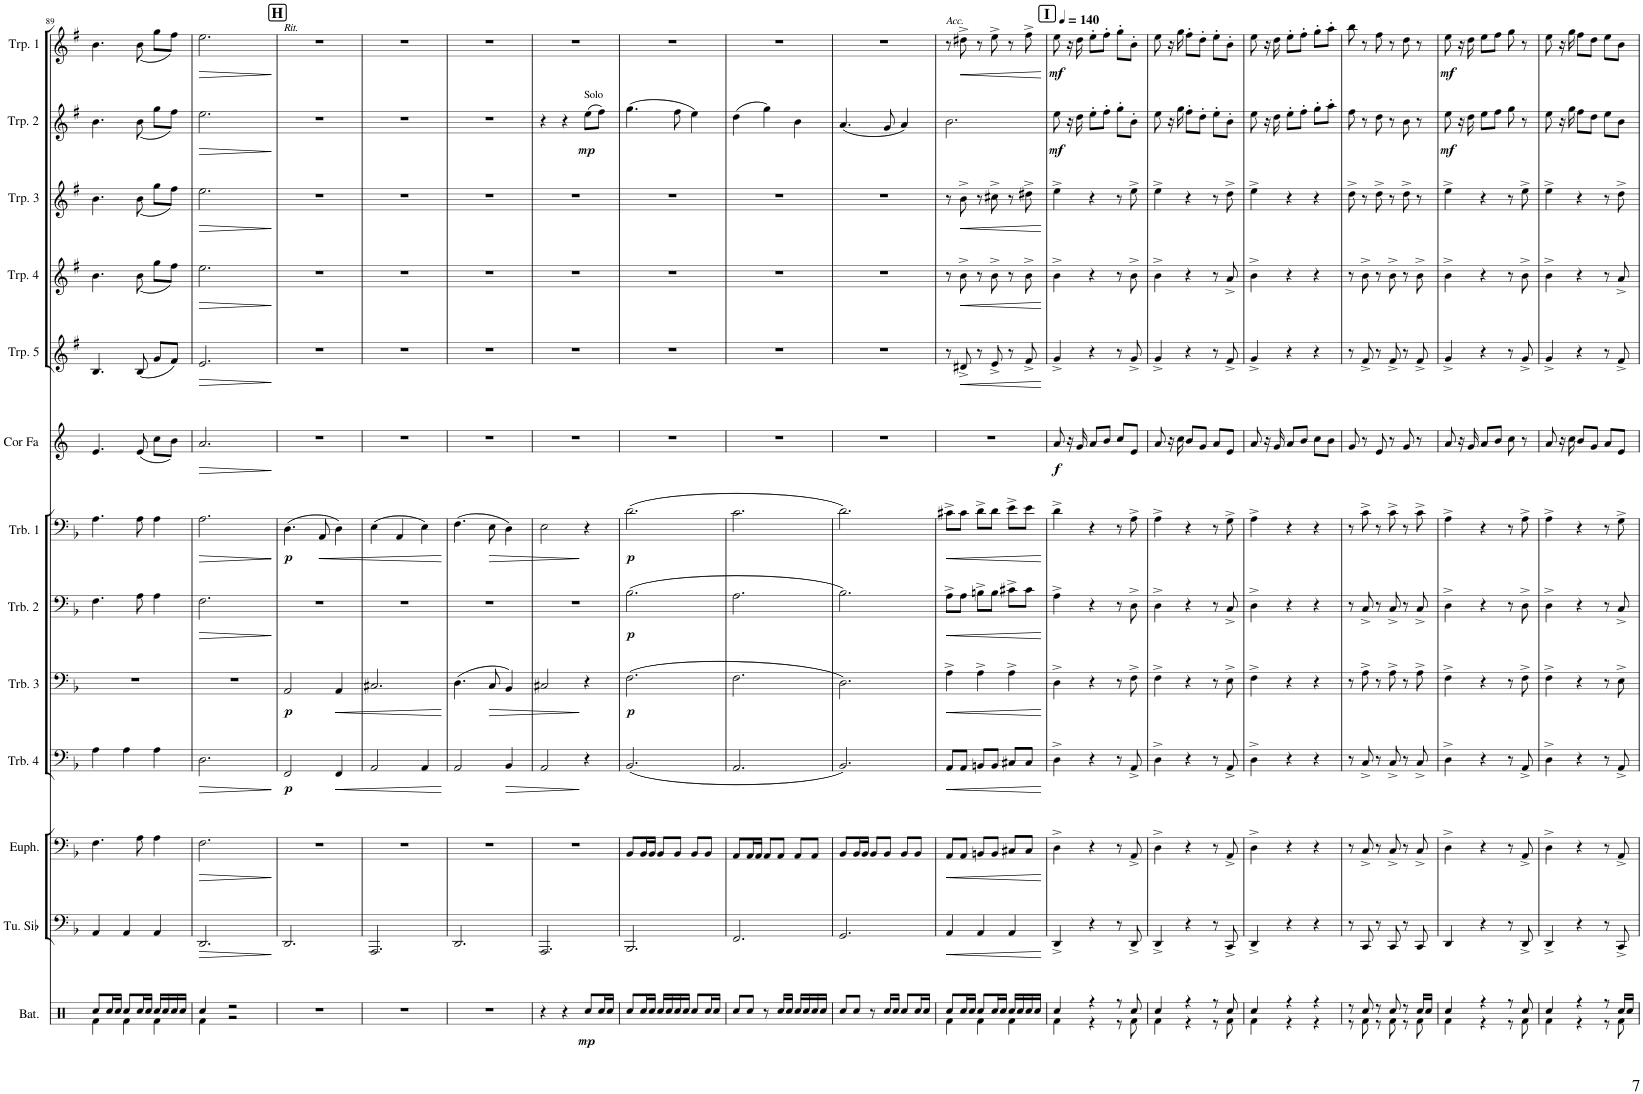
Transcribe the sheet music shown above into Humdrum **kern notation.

**kern	**dynam	**kern	**dynam	**kern	**dynam	**kern	**dynam	**kern	**dynam	**kern	**dynam	**kern	**dynam	**kern	**dynam	**kern	**dynam	**kern	**dynam	**kern	**dynam	**kern	**dynam	**kern	**dynam
*part13	*part13	*part12	*part12	*part11	*part11	*part10	*part10	*part9	*part9	*part8	*part8	*part7	*part7	*part6	*part6	*part5	*part5	*part4	*part4	*part3	*part3	*part2	*part2	*part1	*part1
*staff13	*staff13	*staff12	*staff12	*staff11	*staff11	*staff10	*staff10	*staff9	*staff9	*staff8	*staff8	*staff7	*staff7	*staff6	*staff6	*staff5	*staff5	*staff4	*staff4	*staff3	*staff3	*staff2	*staff2	*staff1	*staff1
*I"Batterie	*	*I"Tuba en Sib	*	*I"Euphonium	*	*I"Trombone 4	*	*I"Trombone 3	*	*I"Trombone 2	*	*I"Trombone 1	*	*I"Cor en Fa	*	*I"Trompette 5	*	*I"Trompette 4	*	*I"Trompette 3	*	*I"Trompette 2	*	*I"Trompette 1	*
*I'Bat.	*	*I'Tu. Sib	*	*I'Euph.	*	*I'Trb. 4	*	*I'Trb. 3	*	*I'Trb. 2	*	*I'Trb. 1	*	*I'Cor Fa	*	*I'Trp. 5	*	*I'Trp. 4	*	*I'Trp. 3	*	*I'Trp. 2	*	*I'Trp. 1	*
!!LO:PB:g=z
*clefX	*	*clefF4	*	*clefF4	*	*clefF4	*	*clefF4	*	*clefF4	*	*clefF4	*	*clefG2	*	*clefG2	*	*clefG2	*	*clefG2	*	*clefG2	*	*clefG2	*
*	*	*	*	*	*	*	*	*	*	*	*	*	*	*ITrd4c7	*	*ITrd1c2	*	*ITrd1c2	*	*ITrd1c2	*	*ITrd1c2	*	*ITrd1c2	*
*k[]	*	*k[b-]	*	*k[b-]	*	*k[b-]	*	*k[b-]	*	*k[b-]	*	*k[b-]	*	*k[]	*	*k[f#]	*	*k[f#]	*	*k[f#]	*	*k[f#]	*	*k[f#]	*
*M3/4	*	*M3/4	*	*M3/4	*	*M3/4	*	*M3/4	*	*M3/4	*	*M3/4	*	*M3/4	*	*M3/4	*	*M3/4	*	*M3/4	*	*M3/4	*	*M3/4	*
=89	=89	=89	=89	=89	=89	=89	=89	=89	=89	=89	=89	=89	=89	=89	=89	=89	=89	=89	=89	=89	=89	=89	=89	=89	=89
*^	*	*	*	*	*	*	*	*	*	*	*	*	*	*	*	*	*	*	*	*	*	*	*	*	*
8Rcc/L	4Rf\	.	4AA/	.	4.F\	.	4A\	.	2.r	.	4.F\	.	4.A\	.	4.e/	.	4.B/	.	4.b\	.	4.b\	.	4.b\	.	4.b\	.
16Rcc/L	.	.	.	.	.	.	.	.	.	.	.	.	.	.	.	.	.	.	.	.	.	.	.	.	.	.
16Rcc/JJ	.	.	.	.	.	.	.	.	.	.	.	.	.	.	.	.	.	.	.	.	.	.	.	.	.	.
8Rcc/L	4Rf\	.	4AA/	.	.	.	4A\	.	.	.	.	.	.	.	.	.	.	.	.	.	.	.	.	.	.	.
16Rcc/L	.	.	.	.	8A\	.	.	.	.	.	8A\	.	8A\	.	(<8e/	.	(<8B/	.	(<8b\	.	(<8b\	.	(<8b\	.	(<8b\	.
16Rcc/JJ	.	.	.	.	.	.	.	.	.	.	.	.	.	.	.	.	.	.	.	.	.	.	.	.	.	.
16Rcc/LL	4Rf\	.	4AA/	.	4A\	.	4A\	.	.	.	4A\	.	4A\	.	8cc\L	.	8g/L	.	8gg\L	.	8gg\L	.	8gg\L	.	8gg\L	.
16Rcc/	.	.	.	.	.	.	.	.	.	.	.	.	.	.	.	.	.	.	.	.	.	.	.	.	.	.
16Rcc/	.	.	.	.	.	.	.	.	.	.	.	.	.	.	8b\J)	.	8f#/J)	.	8ff#\J)	.	8ff#\J)	.	8ff#\J)	.	8ff#\J)	.
16Rcc/JJ	.	.	.	.	.	.	.	.	.	.	.	.	.	.	.	.	.	.	.	.	.	.	.	.	.	.
=90	=90	=90	=90	=90	=90	=90	=90	=90	=90	=90	=90	=90	=90	=90	=90	=90	=90	=90	=90	=90	=90	=90	=90	=90	=90	=90
!	!	!	!	!LO:HP:b	!	!LO:HP:b	!	!LO:HP:b	!	!	!	!LO:HP:b	!	!LO:HP:b	!	!LO:HP:b	!	!LO:HP:b	!	!LO:HP:b	!	!LO:HP:b	!	!LO:HP:b	!	!LO:HP:b
4Rcc/	4Rf\	.	2.DD/	>	2.F\	>	2.D\	>	2.r	.	2.F\	>	2.A\	>	2.a/	>	2.e/	>	2.ee\	>	2.ee\	>	2.ee\	>	2.ee\	>
2r	2r	.	.	.	.	.	.	.	.	.	.	.	.	.	.	.	.	.	.	.	.	.	.	.	.	.
*v	*v	*	*	*	*	*	*	*	*	*	*	*	*	*	*	*	*	*	*	*	*	*	*	*	*	*
.	.	.	]	.	]	.	]	.	.	.	]	.	]	.	]	.	]	.	]	.	]	.	]	.	]
!!LO:REH:place=s1:a:B:cj:fs=14:t=H
=91	=91	=91	=91	=91	=91	=91	=91	=91	=91	=91	=91	=91	=91	=91	=91	=91	=91	=91	=91	=91	=91	=91	=91	=91	=91
!	!	!	!	!	!	!	!	!	!	!	!	!	!	!	!	!	!	!	!	!	!	!	!	!LO:TX:a:i:t=Rit.	!
!	!	!	!	!	!	!	!LO:DY:b	!	!LO:DY:b	!	!	!	!LO:DY:b	!	!	!	!	!	!	!	!	!	!	!	!
2.r	.	2.DD/	.	2.r	.	2FF/	p	2AA/	p	2.r	.	(4.D\	p	2.r	.	2.r	.	2.r	.	2.r	.	2.r	.	2.r	.
!	!	!	!	!	!	!	!	!	!	!	!	!	!LO:HP:b	!	!	!	!	!	!	!	!	!	!	!	!
.	.	.	.	.	.	.	.	.	.	.	.	8AA/	<	.	.	.	.	.	.	.	.	.	.	.	.
!	!	!	!	!	!	!	!LO:HP:b	!	!LO:HP:b	!	!	!	!	!	!	!	!	!	!	!	!	!	!	!	!
.	.	.	.	.	.	4FF/	<	4AA/	<	.	.	4D\)	.	.	.	.	.	.	.	.	.	.	.	.	.
=92	=92	=92	=92	=92	=92	=92	=92	=92	=92	=92	=92	=92	=92	=92	=92	=92	=92	=92	=92	=92	=92	=92	=92	=92	=92
2.r	.	2.AAA/	.	2.r	.	2AA/	.	2.C#X/	.	2.r	.	(4E\	.	2.r	.	2.r	.	2.r	.	2.r	.	2.r	.	2.r	.
.	.	.	.	.	.	.	.	.	.	.	.	4AA/	.	.	.	.	.	.	.	.	.	.	.	.	.
.	.	.	.	.	.	4AA/	.	.	.	.	.	4E\)	.	.	.	.	.	.	.	.	.	.	.	.	.
.	.	.	.	.	.	.	[	.	[	.	.	.	[	.	.	.	.	.	.	.	.	.	.	.	.
=93	=93	=93	=93	=93	=93	=93	=93	=93	=93	=93	=93	=93	=93	=93	=93	=93	=93	=93	=93	=93	=93	=93	=93	=93	=93
2.r	.	2.DD/	.	2.r	.	2AA/	.	(4.D\	.	2.r	.	(4.F\	.	2.r	.	2.r	.	2.r	.	2.r	.	2.r	.	2.r	.
!	!	!	!	!	!	!	!	!	!LO:HP:b	!	!	!	!LO:HP:b	!	!	!	!	!	!	!	!	!	!	!	!
.	.	.	.	.	.	.	.	8C/	>	.	.	8E\	>	.	.	.	.	.	.	.	.	.	.	.	.
!	!	!	!	!	!	!	!LO:HP:b	!	!	!	!	!	!	!	!	!	!	!	!	!	!	!	!	!	!
.	.	.	.	.	.	4BB-/	>	4BB-/)	.	.	.	4D\)	.	.	.	.	.	.	.	.	.	.	.	.	.
=94	=94	=94	=94	=94	=94	=94	=94	=94	=94	=94	=94	=94	=94	=94	=94	=94	=94	=94	=94	=94	=94	=94	=94	=94	=94
4r	.	2.AAA/	.	2.r	.	2AA/	.	2C#X/	.	2.r	.	2E\	.	2.r	.	2.r	.	2.r	.	2.r	.	4r	.	2.r	.
4r	.	.	.	.	.	.	.	.	.	.	.	.	.	.	.	.	.	.	.	.	.	4r	.	.	.
!	!	!	!	!	!	!	!	!	!	!	!	!	!	!	!	!	!	!	!	!	!	!LO:TX:a:t=Solo	!	!	!
!	!LO:DY:b	!	!	!	!	!	!	!	!	!	!	!	!	!	!	!	!	!	!	!	!	!	!LO:DY:b	!	!
8Rcc/L	mp	.	.	.	.	4r	]	4r	]	.	.	4r	]	.	.	.	.	.	.	.	.	(8ee\L	mp	.	.
16Rcc/L	.	.	.	.	.	.	.	.	.	.	.	.	.	.	.	.	.	.	.	.	.	8ff#\J)	.	.	.
16Rcc/JJ	.	.	.	.	.	.	.	.	.	.	.	.	.	.	.	.	.	.	.	.	.	.	.	.	.
=95	=95	=95	=95	=95	=95	=95	=95	=95	=95	=95	=95	=95	=95	=95	=95	=95	=95	=95	=95	=95	=95	=95	=95	=95	=95
!	!	!	!	!	!	!	!	!	!LO:DY:b	!	!LO:DY:b	!	!LO:DY:b	!	!	!	!	!	!	!	!	!	!	!	!
8Rcc/L	.	2.BBB-/	.	8BB-/L	.	(2.BB-/	.	(2.F\	p	(2.B-\	p	(2.d\	p	2.r	.	2.r	.	2.r	.	2.r	.	(4.gg\	.	2.r	.
16Rcc/L	.	.	.	16BB-/L	.	.	.	.	.	.	.	.	.	.	.	.	.	.	.	.	.	.	.	.	.
16Rcc/JJ	.	.	.	16BB-/JJ	.	.	.	.	.	.	.	.	.	.	.	.	.	.	.	.	.	.	.	.	.
16Rcc/LL	.	.	.	8BB-/L	.	.	.	.	.	.	.	.	.	.	.	.	.	.	.	.	.	.	.	.	.
16Rcc/	.	.	.	.	.	.	.	.	.	.	.	.	.	.	.	.	.	.	.	.	.	.	.	.	.
16Rcc/	.	.	.	8BB-/J	.	.	.	.	.	.	.	.	.	.	.	.	.	.	.	.	.	8ff#\	.	.	.
16Rcc/JJ	.	.	.	.	.	.	.	.	.	.	.	.	.	.	.	.	.	.	.	.	.	.	.	.	.
8Rcc/L	.	.	.	8BB-/L	.	.	.	.	.	.	.	.	.	.	.	.	.	.	.	.	.	4ee\)	.	.	.
16Rcc/L	.	.	.	8BB-/J	.	.	.	.	.	.	.	.	.	.	.	.	.	.	.	.	.	.	.	.	.
16Rcc/JJ	.	.	.	.	.	.	.	.	.	.	.	.	.	.	.	.	.	.	.	.	.	.	.	.	.
=96	=96	=96	=96	=96	=96	=96	=96	=96	=96	=96	=96	=96	=96	=96	=96	=96	=96	=96	=96	=96	=96	=96	=96	=96	=96
8Rcc/L	.	2.FF/	.	8AA/L	.	2.AA/	.	2.F\	.	2.A\	.	2.c\	.	2.r	.	2.r	.	2.r	.	2.r	.	(4dd\	.	2.r	.
8Rcc/J	.	.	.	16AA/L	.	.	.	.	.	.	.	.	.	.	.	.	.	.	.	.	.	.	.	.	.
.	.	.	.	16AA/JJ	.	.	.	.	.	.	.	.	.	.	.	.	.	.	.	.	.	.	.	.	.
8r	.	.	.	8AA/L	.	.	.	.	.	.	.	.	.	.	.	.	.	.	.	.	.	4gg\)	.	.	.
16Rcc/LL	.	.	.	8AA/J	.	.	.	.	.	.	.	.	.	.	.	.	.	.	.	.	.	.	.	.	.
16Rcc/JJ	.	.	.	.	.	.	.	.	.	.	.	.	.	.	.	.	.	.	.	.	.	.	.	.	.
16Rcc/LL	.	.	.	8AA/L	.	.	.	.	.	.	.	.	.	.	.	.	.	.	.	.	.	4b\	.	.	.
16Rcc/	.	.	.	.	.	.	.	.	.	.	.	.	.	.	.	.	.	.	.	.	.	.	.	.	.
16Rcc/	.	.	.	8AA/J	.	.	.	.	.	.	.	.	.	.	.	.	.	.	.	.	.	.	.	.	.
16Rcc/JJ	.	.	.	.	.	.	.	.	.	.	.	.	.	.	.	.	.	.	.	.	.	.	.	.	.
=97	=97	=97	=97	=97	=97	=97	=97	=97	=97	=97	=97	=97	=97	=97	=97	=97	=97	=97	=97	=97	=97	=97	=97	=97	=97
8Rcc/L	.	2.GG/	.	8BB-/L	.	2.BB-/)	.	2.D\)	.	2.B-\)	.	2.d\)	.	2.r	.	2.r	.	2.r	.	2.r	.	(4.a/	.	2.r	.
8Rcc/J	.	.	.	16BB-/L	.	.	.	.	.	.	.	.	.	.	.	.	.	.	.	.	.	.	.	.	.
.	.	.	.	16BB-/JJ	.	.	.	.	.	.	.	.	.	.	.	.	.	.	.	.	.	.	.	.	.
8r	.	.	.	8BB-/L	.	.	.	.	.	.	.	.	.	.	.	.	.	.	.	.	.	.	.	.	.
16Rcc/LL	.	.	.	8BB-/J	.	.	.	.	.	.	.	.	.	.	.	.	.	.	.	.	.	8g/	.	.	.
16Rcc/JJ	.	.	.	.	.	.	.	.	.	.	.	.	.	.	.	.	.	.	.	.	.	.	.	.	.
8Rcc/L	.	.	.	8BB-/L	.	.	.	.	.	.	.	.	.	.	.	.	.	.	.	.	.	4a/)	.	.	.
16Rcc/L	.	.	.	8BB-/J	.	.	.	.	.	.	.	.	.	.	.	.	.	.	.	.	.	.	.	.	.
16Rcc/JJ	.	.	.	.	.	.	.	.	.	.	.	.	.	.	.	.	.	.	.	.	.	.	.	.	.
=98	=98	=98	=98	=98	=98	=98	=98	=98	=98	=98	=98	=98	=98	=98	=98	=98	=98	=98	=98	=98	=98	=98	=98	=98	=98
*^	*	*	*	*	*	*	*	*	*	*	*	*	*	*	*	*	*	*	*	*	*	*	*	*	*
!	!	!	!	!	!	!	!	!	!	!	!	!	!	!	!	!	!	!	!	!	!	!	!	!	!LO:TX:a:i:t=Acc.	!
!	!	!	!	!LO:HP:b	!	!LO:HP:b	!	!LO:HP:b	!	!LO:HP:b	!	!LO:HP:b	!	!LO:HP:b	!	!	!	!	!	!	!	!	!	!	!	!
8Rcc/L	4Rf\	.	4AA/	<	8AA/L	<	8AA/L	<	4A^\	<	8A^\L	<	8c#X^\L	<	2.r	.	8r	.	8r	.	8r	.	2.b\	.	8r	.
!	!	!	!	!	!	!	!	!	!	!	!	!	!	!	!	!	!	!LO:HP:b	!	!LO:HP:b	!	!LO:HP:b	!	!	!	!LO:HP:b
16Rcc/L	.	.	.	.	8AA/J	.	8AA/J	.	.	.	8A\J	.	8c#\J	.	.	.	8d#X^/	<	8b^\	<	8b^\	<	.	.	8dd#X^\	<
16Rcc/JJ	.	.	.	.	.	.	.	.	.	.	.	.	.	.	.	.	.	.	.	.	.	.	.	.	.	.
8Rcc/L	4Rf\	.	4AA/	.	8BBn/L	.	8BBn/L	.	4A^\	.	8Bn^\L	.	8d^\L	.	.	.	8r	.	8r	.	8r	.	.	.	8r	.
16Rcc/L	.	.	.	.	8BB/J	.	8BB/J	.	.	.	8B\J	.	8d\J	.	.	.	8e^/	.	8b^\	.	8cc#X^\	.	.	.	8ee^\	.
16Rcc/JJ	.	.	.	.	.	.	.	.	.	.	.	.	.	.	.	.	.	.	.	.	.	.	.	.	.	.
16Rcc/LL	4Rf\	.	4AA/	.	8C#X/L	.	8C#X/L	.	4A^\	.	8c#X^\L	.	8e^\L	.	.	.	8r	.	8r	.	8r	.	.	.	8r	.
16Rcc/	.	.	.	.	.	.	.	.	.	.	.	.	.	.	.	.	.	.	.	.	.	.	.	.	.	.
16Rcc/	.	.	.	.	8C#/J	.	8C#/J	.	.	.	8c#\J	.	8e\J	.	.	.	8f#^/	.	8b^\	.	8dd#X^\	.	.	.	8ff#^\	.
16Rcc/JJ	.	.	.	.	.	.	.	.	.	.	.	.	.	.	.	.	.	.	.	.	.	.	.	.	.	.
*v	*v	*	*	*	*	*	*	*	*	*	*	*	*	*	*	*	*	*	*	*	*	*	*	*	*	*
.	.	.	[	.	[	.	[	.	[	.	[	.	[	.	.	.	[	.	[	.	[	.	.	.	[
=99	=99	=99	=99	=99	=99	=99	=99	=99	=99	=99	=99	=99	=99	=99	=99	=99	=99	=99	=99	=99	=99	=99	=99	=99	=99
!!LO:REH:place=s1:a:B:cj:fs=14:t=I
*	*	*	*	*	*	*	*	*	*	*	*	*	*	*	*	*	*	*	*	*	*	*	*	*MM140	*
*^	*	*	*	*	*	*	*	*	*	*	*	*	*	*	*	*	*	*	*	*	*	*	*	*	*
!	!	!	!	!	!	!	!	!	!	!	!	!	!	!	!	!LO:DY:b	!	!	!	!	!	!	!	!LO:DY:b	!	!LO:DY:b
4Rcc/	4Rf\	.	4DD^/	.	4D^\	.	4D^\	.	4D^\	.	4A^\	.	4d^\	.	8a/	f	4g^/	.	4b^\	.	4ee^\	.	8ee\	mf	8ee\	mf
.	.	.	.	.	.	.	.	.	.	.	.	.	.	.	16r	.	.	.	.	.	.	.	16r	.	16r	.
.	.	.	.	.	.	.	.	.	.	.	.	.	.	.	16g/	.	.	.	.	.	.	.	16dd\	.	16dd\	.
4r	4r	.	4r	.	4r	.	4r	.	4r	.	4r	.	4r	.	8a/L	.	4r	.	4r	.	4r	.	8ee'\L	.	8ee'\L	.
.	.	.	.	.	.	.	.	.	.	.	.	.	.	.	8b/J	.	.	.	.	.	.	.	8ff#'\J	.	8ff#'\J	.
8r	8r	.	8r	.	8r	.	8r	.	8r	.	8r	.	8r	.	8cc/L	.	8r	.	8r	.	8r	.	8gg'\L	.	8gg'\L	.
8Rcc/	8Rf\	.	8DD^/	.	8AA^/	.	8AA^/	.	8F^\	.	8D^\	.	8A^\	.	8e/J	.	8g^/	.	8b^\	.	8ee^\	.	8b'\J	.	8b'\J	.
=100	=100	=100	=100	=100	=100	=100	=100	=100	=100	=100	=100	=100	=100	=100	=100	=100	=100	=100	=100	=100	=100	=100	=100	=100	=100	=100
4Rcc/	4Rf\	.	4DD^/	.	4D^\	.	4D^\	.	4F^\	.	4D^\	.	4A^\	.	8a/	.	4g^/	.	4b^\	.	4ee^\	.	8ee\	.	8ee\	.
.	.	.	.	.	.	.	.	.	.	.	.	.	.	.	16r	.	.	.	.	.	.	.	16r	.	16r	.
.	.	.	.	.	.	.	.	.	.	.	.	.	.	.	16cc\	.	.	.	.	.	.	.	16gg\	.	16gg\	.
4r	4r	.	4r	.	4r	.	4r	.	4r	.	4r	.	4r	.	8b/L	.	4r	.	4r	.	4r	.	8ff#'\L	.	8ff#'\L	.
.	.	.	.	.	.	.	.	.	.	.	.	.	.	.	8g/J	.	.	.	.	.	.	.	8dd'\J	.	8dd'\J	.
8r	8r	.	8r	.	8r	.	8r	.	8r	.	8r	.	8r	.	8a/L	.	8r	.	8r	.	8r	.	8ee'\L	.	8ee'\L	.
8Rcc/	8Rf\	.	8CC^/	.	8AA^/	.	8AA^/	.	8E^\	.	8C^/	.	8G^\	.	8e/J	.	8f#^/	.	8a^/	.	8dd^\	.	8b'\J	.	8b'\J	.
=101	=101	=101	=101	=101	=101	=101	=101	=101	=101	=101	=101	=101	=101	=101	=101	=101	=101	=101	=101	=101	=101	=101	=101	=101	=101	=101
4Rcc/	4Rf\	.	4DD^/	.	4D^\	.	4D^\	.	4F^\	.	4D^\	.	4A^\	.	8a/	.	4g^/	.	4b^\	.	4ee^\	.	8ee\	.	8ee\	.
.	.	.	.	.	.	.	.	.	.	.	.	.	.	.	16r	.	.	.	.	.	.	.	16r	.	16r	.
.	.	.	.	.	.	.	.	.	.	.	.	.	.	.	16g/	.	.	.	.	.	.	.	16dd\	.	16dd\	.
4r	4r	.	4r	.	4r	.	4r	.	4r	.	4r	.	4r	.	8a/L	.	4r	.	4r	.	4r	.	8ee'\L	.	8ee'\L	.
.	.	.	.	.	.	.	.	.	.	.	.	.	.	.	8b/J	.	.	.	.	.	.	.	8ff#'\J	.	8ff#'\J	.
4r	4r	.	4r	.	4r	.	4r	.	4r	.	4r	.	4r	.	8cc\L	.	4r	.	4r	.	4r	.	8gg'\L	.	8gg'\L	.
.	.	.	.	.	.	.	.	.	.	.	.	.	.	.	8b\J	.	.	.	.	.	.	.	8aa'\J	.	8aa'\J	.
=102	=102	=102	=102	=102	=102	=102	=102	=102	=102	=102	=102	=102	=102	=102	=102	=102	=102	=102	=102	=102	=102	=102	=102	=102	=102	=102
8r	8r	.	8r	.	8r	.	8r	.	8r	.	8r	.	8r	.	8g/	.	8r	.	8r	.	8dd^\	.	8ff#\	.	8bb\	.
8Rcc/	8Rf\	.	8CC/	.	8C^/	.	8C^/	.	8A^\	.	8C^/	.	8c^\	.	8r	.	8f#^/	.	8b^\	.	8r	.	8r	.	8r	.
8r	8r	.	8r	.	8r	.	8r	.	8r	.	8r	.	8r	.	8e/	.	8r	.	8r	.	8dd^\	.	8dd\	.	8ff#\	.
8Rcc/	8Rf\	.	8CC/	.	8C^/	.	8C^/	.	8A^\	.	8C^/	.	8c^\	.	8r	.	8f#^/	.	8b^\	.	8r	.	8r	.	8r	.
8r	8r	.	8r	.	8r	.	8r	.	8r	.	8r	.	8r	.	8g/	.	8r	.	8r	.	8dd^\	.	8b\	.	8dd\	.
16Rcc/LL	8Rf\	.	8CC/	.	8C^/	.	8C^/	.	8A^\	.	8C^/	.	8c^\	.	8r	.	8f#^/	.	8b^\	.	8r	.	8r	.	8r	.
16Rcc/JJ	.	.	.	.	.	.	.	.	.	.	.	.	.	.	.	.	.	.	.	.	.	.	.	.	.	.
=103	=103	=103	=103	=103	=103	=103	=103	=103	=103	=103	=103	=103	=103	=103	=103	=103	=103	=103	=103	=103	=103	=103	=103	=103	=103	=103
!	!	!	!	!	!	!	!	!	!	!	!	!	!	!	!	!	!	!	!	!	!	!	!	!LO:DY:b	!	!LO:DY:b
4Rcc/	4Rf\	.	4DD/	.	4D^\	.	4D^\	.	4F^\	.	4D^\	.	4A^\	.	8a/	.	4g^/	.	4b^\	.	4ee^\	.	8ee\	mf	8ee\	mf
.	.	.	.	.	.	.	.	.	.	.	.	.	.	.	16r	.	.	.	.	.	.	.	16r	.	16r	.
.	.	.	.	.	.	.	.	.	.	.	.	.	.	.	16g/	.	.	.	.	.	.	.	16dd\	.	16dd\	.
4r	4r	.	4r	.	4r	.	4r	.	4r	.	4r	.	4r	.	8a/L	.	4r	.	4r	.	4r	.	8ee\L	.	8ee\L	.
.	.	.	.	.	.	.	.	.	.	.	.	.	.	.	8b/J	.	.	.	.	.	.	.	8ff#\J	.	8ff#\J	.
8r	8r	.	8r	.	8r	.	8r	.	8r	.	8r	.	8r	.	8cc\	.	8r	.	8r	.	8r	.	8gg\	.	8gg\	.
8Rcc/	8Rf\	.	8DD^/	.	8AA^/	.	8AA^/	.	8F^\	.	8D^\	.	8A^\	.	8r	.	8g^/	.	8b^\	.	8ee^\	.	8r	.	8r	.
=104	=104	=104	=104	=104	=104	=104	=104	=104	=104	=104	=104	=104	=104	=104	=104	=104	=104	=104	=104	=104	=104	=104	=104	=104	=104	=104
4Rcc/	4Rf\	.	4DD^/	.	4D^\	.	4D^\	.	4F^\	.	4D^\	.	4A^\	.	8a/	.	4g^/	.	4b^\	.	4ee^\	.	8ee\	.	8ee\	.
.	.	.	.	.	.	.	.	.	.	.	.	.	.	.	16r	.	.	.	.	.	.	.	16r	.	16r	.
.	.	.	.	.	.	.	.	.	.	.	.	.	.	.	16cc\	.	.	.	.	.	.	.	16gg\	.	16gg\	.
4r	4r	.	4r	.	4r	.	4r	.	4r	.	4r	.	4r	.	8b/L	.	4r	.	4r	.	4r	.	8ff#\L	.	8ff#\L	.
.	.	.	.	.	.	.	.	.	.	.	.	.	.	.	8g/J	.	.	.	.	.	.	.	8dd\J	.	8dd\J	.
8r	8r	.	8r	.	8r	.	8r	.	8r	.	8r	.	8r	.	8a/L	.	8r	.	8r	.	8r	.	8ee\L	.	8ee\L	.
16Rcc/LL	8Rf\	.	8CC^/	.	8AA^/	.	8AA^/	.	8E^\	.	8C^/	.	8G^\	.	8e/J	.	8f#^/	.	8a^/	.	8dd^\	.	8b\J	.	8b\J	.
16Rcc/JJ	.	.	.	.	.	.	.	.	.	.	.	.	.	.	.	.	.	.	.	.	.	.	.	.	.	.
*v	*v	*	*	*	*	*	*	*	*	*	*	*	*	*	*	*	*	*	*	*	*	*	*	*	*	*
=	=	=	=	=	=	=	=	=	=	=	=	=	=	=	=	=	=	=	=	=	=	=	=	=	=
*-	*-	*-	*-	*-	*-	*-	*-	*-	*-	*-	*-	*-	*-	*-	*-	*-	*-	*-	*-	*-	*-	*-	*-	*-	*-
